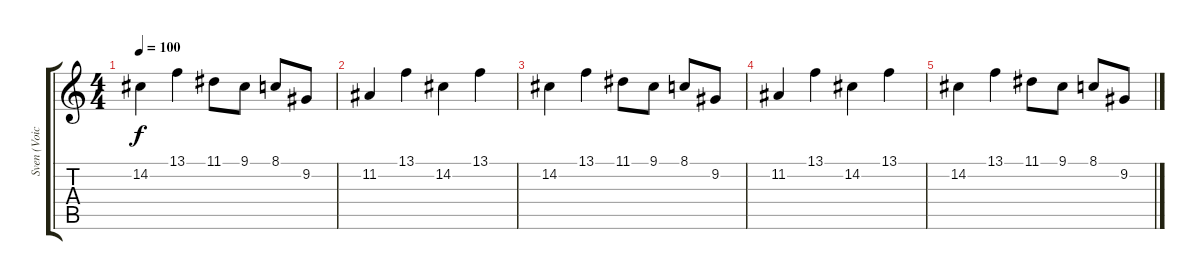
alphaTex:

\track ("Sven (Voice)" "Sven (Voic") {instrument lead2sawtooth}
\staff {score tabs}
\tuning (E4 B3 G3 D3 A2 E2) {hide}
\ts (4 4)
\tempo 100
\clef g2
\ks c
14.2.4{dy f} 13.1.4 11.1.8 9.1.8 8.1.8 9.2.8 |
11.2.4 13.1.4 14.2.4 13.1.4 |
14.2.4 13.1.4 11.1.8 9.1.8 8.1.8 9.2.8 |
11.2.4 13.1.4 14.2.4 13.1.4 |
14.2.4 13.1.4 11.1.8 9.1.8 8.1.8 9.2.8
